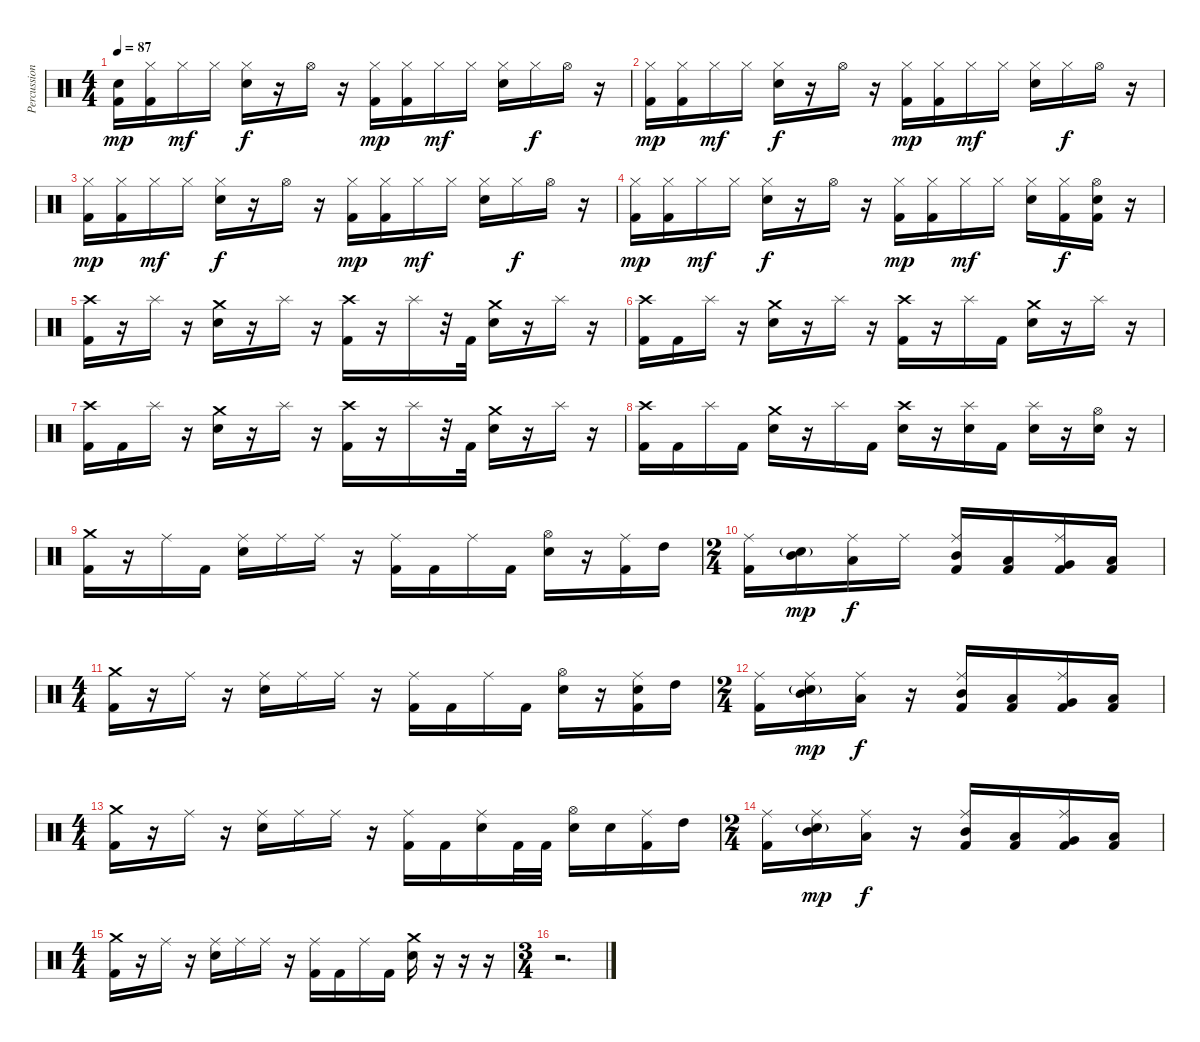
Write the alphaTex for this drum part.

\track ("Percussion" "Percussion") {instrument percussion}
\staff {score}
\articulation defaults
\ts (4 4)
\tempo 87
\clef neutral
\ks c
("Metronome (bell)" "Kick (hit) 2").16{dy mp} ("Hi-Hat (closed)" "Kick (hit) 2").16 "Hi-Hat (closed)".16{dy mf} "Hi-Hat (closed)".16 ("Hi-Hat (closed)" "Electric Snare (hit)").16{dy f} r.16 "Hi-Hat (open)".16 r.16 ("Hi-Hat (closed)" "Kick (hit) 2").16{dy mp} ("Hi-Hat (closed)" "Kick (hit) 2").16 "Hi-Hat (closed)".16{dy mf} "Hi-Hat (closed)".16 ("Hi-Hat (closed)" "Electric Snare (hit)").16 "Hi-Hat (closed)".16{dy f} "Hi-Hat (open)".16 r.16 |
("Hi-Hat (closed)" "Kick (hit) 2").16{dy mp} ("Hi-Hat (closed)" "Kick (hit) 2").16 "Hi-Hat (closed)".16{dy mf} "Hi-Hat (closed)".16 ("Hi-Hat (closed)" "Electric Snare (hit)").16{dy f} r.16 "Hi-Hat (open)".16 r.16 ("Hi-Hat (closed)" "Kick (hit) 2").16{dy mp} ("Hi-Hat (closed)" "Kick (hit) 2").16 "Hi-Hat (closed)".16{dy mf} "Hi-Hat (closed)".16 ("Hi-Hat (closed)" "Electric Snare (hit)").16 "Hi-Hat (closed)".16{dy f} "Hi-Hat (open)".16 r.16 |
("Hi-Hat (closed)" "Kick (hit) 2").16{dy mp} ("Hi-Hat (closed)" "Kick (hit) 2").16 "Hi-Hat (closed)".16{dy mf} "Hi-Hat (closed)".16 ("Hi-Hat (closed)" "Electric Snare (hit)").16{dy f} r.16 "Hi-Hat (open)".16 r.16 ("Hi-Hat (closed)" "Kick (hit) 2").16{dy mp} ("Hi-Hat (closed)" "Kick (hit) 2").16 "Hi-Hat (closed)".16{dy mf} "Hi-Hat (closed)".16 ("Hi-Hat (closed)" "Electric Snare (hit)").16 "Hi-Hat (closed)".16{dy f} "Hi-Hat (open)".16 r.16 |
("Hi-Hat (closed)" "Kick (hit) 2").16{dy mp} ("Hi-Hat (closed)" "Kick (hit) 2").16 "Hi-Hat (closed)".16{dy mf} "Hi-Hat (closed)".16 ("Hi-Hat (closed)" "Electric Snare (hit)").16{dy f} r.16 "Hi-Hat (open)".16 r.16 ("Hi-Hat (closed)" "Kick (hit) 2").16{dy mp} ("Hi-Hat (closed)" "Kick (hit) 2").16 "Hi-Hat (closed)".16{dy mf} "Hi-Hat (closed)".16 ("Hi-Hat (closed)" "Electric Snare (hit)").16 ("Hi-Hat (closed)" "Kick (hit) 2").16{dy f} ("Hi-Hat (open)" "Electric Snare (hit)" "Kick (hit) 2").16 r.16 |
("Crash high (hit)" "Kick (hit) 2").16 r.16 "Splash (hit)".16 r.16 ("Crash medium (hit)" "Electric Snare (hit)").16 r.16 "Splash (hit)".16 r.16 ("Crash high (hit)" "Kick (hit) 2").16 r.16 "Splash (hit)".16 r.32 "Kick (hit) 2".32 ("Crash medium (hit)" "Electric Snare (hit)").16 r.16 "Splash (hit)".16 r.16 |
("Crash high (hit)" "Kick (hit) 2").16 "Kick (hit) 2".16 "Splash (hit)".16 r.16 ("Crash medium (hit)" "Electric Snare (hit)").16 r.16 "Splash (hit)".16 r.16 ("Crash high (hit)" "Kick (hit) 2").16 r.16 "Splash (hit)".16 "Kick (hit) 2".16 ("Crash medium (hit)" "Electric Snare (hit)").16 r.16 "Splash (hit)".16 r.16 |
("Crash high (hit)" "Kick (hit) 2").16 "Kick (hit) 2".16 "Splash (hit)".16 r.16 ("Crash medium (hit)" "Electric Snare (hit)").16 r.16 "Splash (hit)".16 r.16 ("Crash high (hit)" "Kick (hit) 2").16 r.16 "Splash (hit)".16 r.32 "Kick (hit) 2".32 ("Crash medium (hit)" "Electric Snare (hit)").16 r.16 "Splash (hit)".16 r.16 |
("Crash high (hit)" "Kick (hit) 2").16 "Kick (hit) 2".16 "Splash (hit)".16 "Kick (hit) 2".16 ("Crash medium (hit)" "Electric Snare (hit)").16 r.16 "Splash (hit)".16 "Kick (hit) 2".16 ("Crash high (hit)" "Electric Snare (hit)").16 r.16 ("Splash (hit)" "Electric Snare (hit)").16 "Kick (hit) 2".16 ("Splash (hit)" "Electric Snare (hit)").16 r.16 ("Hi-Hat (open)" "Electric Snare (hit)").16 r.16 |
("Crash medium (hit)" "Kick (hit) 2").16 r.16 "Ride (middle)".16 "Kick (hit) 2".16 ("Ride (middle)" "Electric Snare (hit)").16 "Ride (middle)".16 "Ride (middle)".16 r.16 ("Ride (middle)" "Kick (hit) 2").16 "Kick (hit) 2".16 "Ride (middle)".16 "Kick (hit) 2".16 ("Hi-Hat (open)" "Electric Snare (hit)").16 r.16 ("Ride (middle)" "Kick (hit) 2").16 "High Tom (hit)".16 |
\ts (2 4)
("Ride (middle)" "Kick (hit) 2").16 ("Mid Tom (hit)" "Electric Snare (hit)"{g}).16{dy mp} ("Ride (middle)" "Low Tom (hit)").16{dy f} "Ride (middle)".16 ("Ride (middle)" "Mid Tom (hit)" "Kick (hit) 2").16 ("Low Tom (hit)" "Kick (hit) 2").16 ("Ride (middle)" "Very Low Tom (hit)" "Kick (hit) 2").16 ("Low Tom (hit)" "Kick (hit) 2").16 |
\ts (4 4)
("Crash medium (hit)" "Kick (hit) 2").16 r.16 "Ride (middle)".16 r.16 ("Ride (middle)" "Electric Snare (hit)").16 "Ride (middle)".16 "Ride (middle)".16 r.16 ("Ride (middle)" "Kick (hit) 2").16 "Kick (hit) 2".16 "Ride (middle)".16 "Kick (hit) 2".16 ("Hi-Hat (open)" "Electric Snare (hit)").16 r.16 ("Ride (middle)" "Electric Snare (hit)" "Kick (hit) 2").16 "High Tom (hit)".16 |
\ts (2 4)
("Ride (middle)" "Kick (hit) 2").16 ("Ride (middle)" "Mid Tom (hit)" "Electric Snare (hit)"{g}).16{dy mp} ("Ride (middle)" "Low Tom (hit)").16{dy f} r.16 ("Ride (middle)" "Mid Tom (hit)" "Kick (hit) 2").16 ("Low Tom (hit)" "Kick (hit) 2").16 ("Ride (middle)" "Very Low Tom (hit)" "Kick (hit) 2").16 ("Low Tom (hit)" "Kick (hit) 2").16 |
\ts (4 4)
("Crash medium (hit)" "Kick (hit) 2").16 r.16 "Ride (middle)".16 r.16 ("Ride (middle)" "Electric Snare (hit)").16 "Ride (middle)".16 "Ride (middle)".16 r.16 ("Ride (middle)" "Kick (hit) 2").16 "Kick (hit) 2".16 ("Ride (middle)" "Electric Snare (hit)").16 "Kick (hit) 2".32 "Kick (hit) 2".32 ("Hi-Hat (open)" "Electric Snare (hit)").16 "Electric Snare (hit)".16 ("Ride (middle)" "Kick (hit) 2").16 "High Tom (hit)".16 |
\ts (2 4)
("Ride (middle)" "Kick (hit) 2").16 ("Ride (middle)" "Mid Tom (hit)" "Electric Snare (hit)"{g}).16{dy mp} ("Ride (middle)" "Low Tom (hit)").16{dy f} r.16 ("Ride (middle)" "Mid Tom (hit)" "Kick (hit) 2").16 ("Low Tom (hit)" "Kick (hit) 2").16 ("Ride (middle)" "Very Low Tom (hit)" "Kick (hit) 2").16 ("Low Tom (hit)" "Kick (hit) 2").16 |
\ts (4 4)
("Crash medium (hit)" "Kick (hit) 2").16 r.16 "Ride (middle)".16 r.16 ("Ride (middle)" "Electric Snare (hit)").16 "Ride (middle)".16 "Ride (middle)".16 r.16 ("Ride (middle)" "Kick (hit) 2").16 "Kick (hit) 2".16 "Ride (middle)".16 "Kick (hit) 2".16 ("Crash medium (hit)" "Electric Snare (hit)").16 r.16 r.16 r.16 |
\ts (3 4)
r.2{d}
